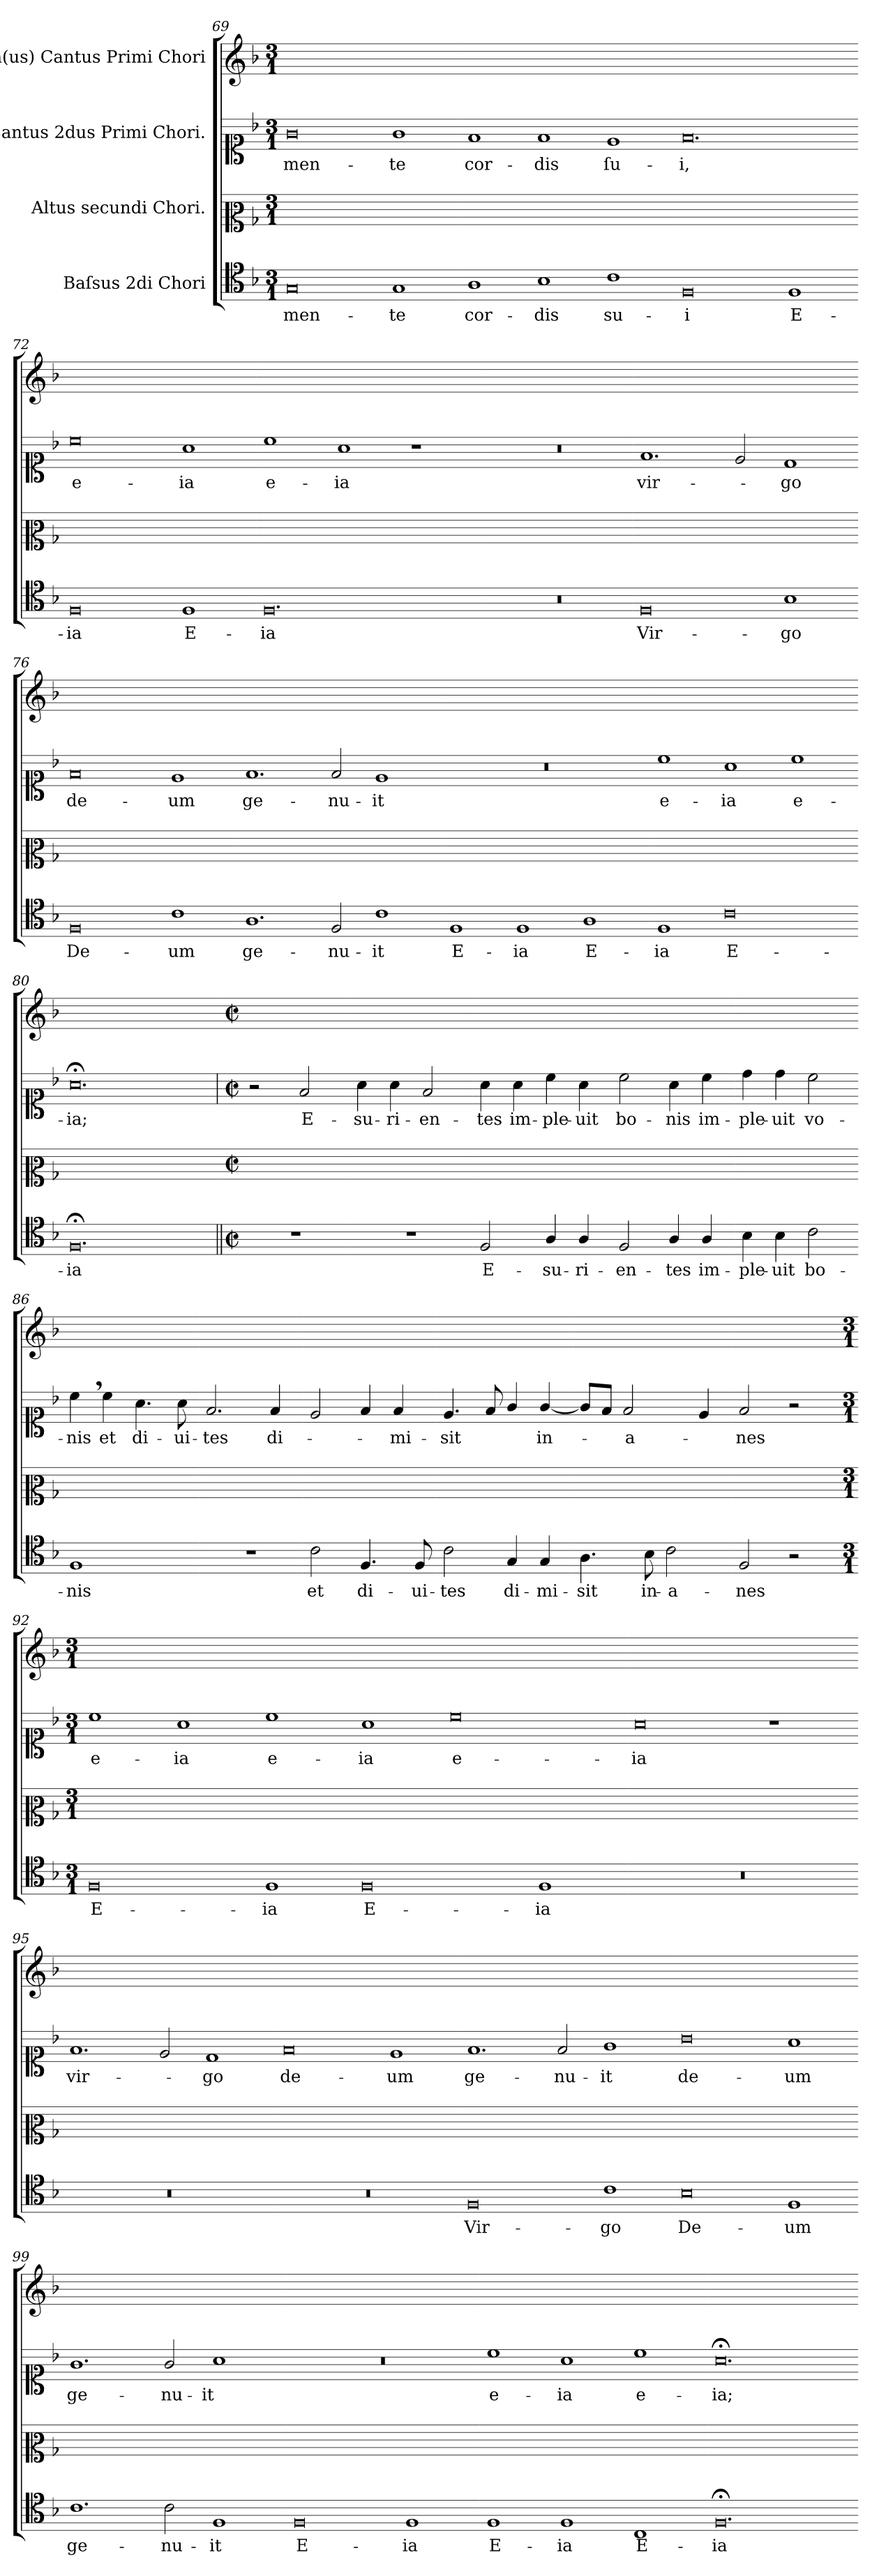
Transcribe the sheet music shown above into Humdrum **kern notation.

**kern	**text	**kern	**kern	**text	**kern
*part4	*part4	*part3	*part2	*part2	*part1
*staff4	*staff4	*staff3	*staff2	*staff2	*staff1
*I"Baſsus 2di Chori	*	*I"Altus secundi Chori.	*I"Cantus 2dus Primi Chori.	*	*I"1m(us) Cantus Primi Chori
*clefC4	*	*clefC2	*clefC1	*	*clefG2
*k[b-]	*	*k[b-]	*k[b-]	*	*k[b-]
*F:	*	*F:	*F:	*	*F:
*M3/1	*	*M3/1	*M3/1	*	*M3/1
=69	=69	=69	=69	=69	=69
0G	men-	0.ryy	0g	men-	0.ryy
1G	-te	.	1g	-te	.
=70-	=70-	=70-	=70-	=70-	=70-
1A	cor-	0.ryy	1f	cor-	0.ryy
1B-	-dis	.	1f	-dis	.
1c	su-	.	1e	ſu-	.
=71-	=71-	=71-	=71-	=71-	=71-
0F	-i	0.ryy	0.f	-i,	0.ryy
1F	E-	.	.	.	.
=72-	=72-	=72-	=72-	=72-	=72-
0F	-ia	0.ryy	0cc	e-	0.ryy
1F	E-	.	1a	-ia	.
=73-	=73-	=73-	=73-	=73-	=73-
0.F	-ia	0.ryy	1cc	e-	0.ryy
.	.	.	1a	-ia	.
.	.	.	1r	.	.
=74-	=74-	=74-	=74-	=74-	=74-
0.r	.	0.ryy	0.r	.	0.ryy
=75-	=75-	=75-	=75-	=75-	=75-
0F	Vir-	0.ryy	1.f	vir-	0.ryy
.	.	.	2e/	.	.
1B-	-go	.	1d	-go	.
=76-	=76-	=76-	=76-	=76-	=76-
0F	De-	0.ryy	0f	de-	0.ryy
1c	-um	.	1e	-um	.
=77-	=77-	=77-	=77-	=77-	=77-
1.A	ge-	0.ryy	1.f	ge-	0.ryy
2F/	-nu-	.	2f/	-nu-	.
1c	-it	.	1e	-it	.
=78-	=78-	=78-	=78-	=78-	=78-
1F	E-	0.ryy	0.r	.	0.ryy
1F	-ia	.	.	.	.
1A	E-	.	.	.	.
=79-	=79-	=79-	=79-	=79-	=79-
1F	-ia	0.ryy	1cc	e-	0.ryy
0c	E-	.	1a	-ia	.
.	.	.	1cc	e-	.
=80-	=80-	=80-	=80-	=80-	=80-
0.F;<;	-ia	0.ryy	0.a;<;	-ia;	0.ryy
=81||	=81	=81	=81	=81	=81
*M2/2	*	*M2/2	*M2/2	*	*M2/2
*met(c|)	*	*met(c|)	*met(c|)	*	*met(c|)
1r	.	1ryy	2r	.	1ryy
.	.	.	2f/	E-	.
=82-	=82-	=82-	=82-	=82-	=82-
1r	.	1ryy	4a\	-su-	1ryy
.	.	.	4a\	-ri-	.
.	.	.	2f/	-en-	.
=83-	=83-	=83-	=83-	=83-	=83-
2F/	E-	1ryy	4a\	-tes	1ryy
.	.	.	4a\	im-	.
4A/	-su-	.	4cc\	-ple-	.
4A/	-ri-	.	4a\	-uit	.
=84-	=84-	=84-	=84-	=84-	=84-
2F/	-en-	1ryy	2cc\	bo-	1ryy
4A/	-tes	.	4a\	-nis	.
4A/	im-	.	4cc\	im-	.
=85-	=85-	=85-	=85-	=85-	=85-
4B-\	-ple-	1ryy	4dd\	-ple-	1ryy
4B-\	-uit	.	4dd\	-uit	.
2c\	bo-	.	2cc\	vo-	.
=86-	=86-	=86-	=86-	=86-	=86-
1F	-nis	1ryy	4cc,<\	-nis	1ryy
.	.	.	4cc\	et	.
.	.	.	4.a\	di-	.
.	.	.	8a\	-ui-	.
=87-	=87-	=87-	=87-	=87-	=87-
1r	.	1ryy	2.f/	-tes	1ryy
.	.	.	4f/	di-	.
=88-	=88-	=88-	=88-	=88-	=88-
2c\	et	1ryy	2e/	.	1ryy
4.F/	di-	.	4f/	.	.
.	.	.	4f/	-mi-	.
8F/	-ui-	.	.	.	.
=89-	=89-	=89-	=89-	=89-	=89-
2c\	-tes	1ryy	4.e/	-sit	1ryy
.	.	.	8f/	.	.
4G/	di-	.	4g/	.	.
4G/	-mi-	.	[4g/	in-	.
=90-	=90-	=90-	=90-	=90-	=90-
4.A\	-sit	1ryy	8g/L]	.	1ryy
.	.	.	8f/J	.	.
.	.	.	2f/	-a-	.
8B-\	in-	.	.	.	.
2c\	-a-	.	.	.	.
.	.	.	4e/	.	.
=91-	=91-	=91-	=91-	=91-	=91-
2F/	-nes	1ryy	2f/	-nes	1ryy
2r	.	.	2r	.	.
=92-	=92-	=92-	=92-	=92-	=92-
*M3/1	*	*M3/1	*M3/1	*	*M3/1
0F	E-	0.ryy	1cc	e-	0.ryy
.	.	.	1a	-ia	.
1F	-ia	.	1cc	e-	.
=93-	=93-	=93-	=93-	=93-	=93-
0F	E-	0.ryy	1a	-ia	0.ryy
.	.	.	0cc	e-	.
1F	-ia	.	.	.	.
=94-	=94-	=94-	=94-	=94-	=94-
0.r	.	0.ryy	0a	-ia	0.ryy
.	.	.	1r	.	.
=95-	=95-	=95-	=95-	=95-	=95-
0.r	.	0.ryy	1.f	vir-	0.ryy
.	.	.	2e/	.	.
.	.	.	1d	-go	.
=96-	=96-	=96-	=96-	=96-	=96-
0.r	.	0.ryy	0f	de-	0.ryy
.	.	.	1e	-um	.
=97-	=97-	=97-	=97-	=97-	=97-
0F	Vir-	0.ryy	1.f	ge-	0.ryy
.	.	.	2f/	-nu-	.
1c	-go	.	1g	-it	.
=98-	=98-	=98-	=98-	=98-	=98-
0B-	De-	0.ryy	0b-	de-	0.ryy
1F	-um	.	1a	-um	.
=99-	=99-	=99-	=99-	=99-	=99-
1.c	ge-	0.ryy	1.g	ge-	0.ryy
2c\	-nu-	.	2g/	-nu-	.
1F	-it	.	1a	-it	.
=100-	=100-	=100-	=100-	=100-	=100-
0F	E-	0.ryy	0.r	.	0.ryy
1F	-ia	.	.	.	.
=101-	=101-	=101-	=101-	=101-	=101-
1F	E-	0.ryy	1cc	e-	0.ryy
1F	-ia	.	1a	-ia	.
1C	E-	.	1cc	e-	.
=102-	=102-	=102-	=102-	=102-	=102-
0.F;<;	-ia	0.ryy	0.a;<;	-ia;	0.ryy
=-	=-	=-	=-	=-	=-
*-	*-	*-	*-	*-	*-
